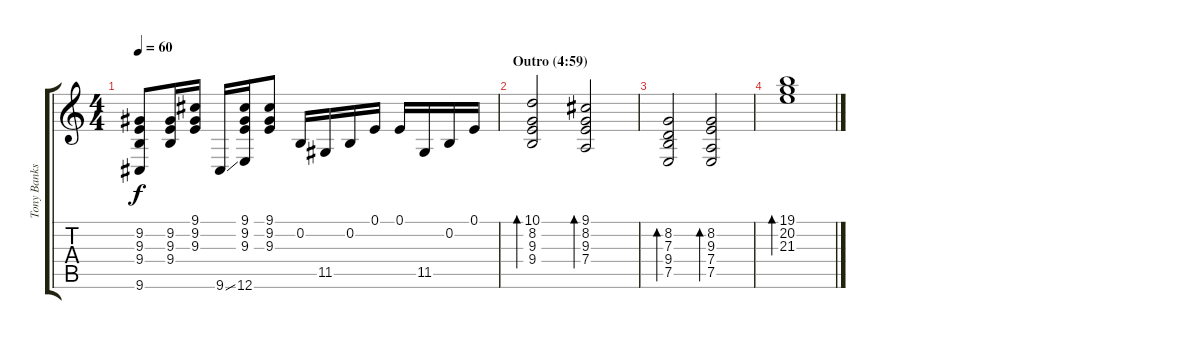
\track ("Tony Banks (piano)" "Tony Banks") {instrument electricgrandpiano}
\staff {score tabs}
\tuning (E4 B3 G3 D3 A2 E2) {hide}
\ts (4 4)
\tempo 60
\clef g2
\ks c
(9.2 9.3 9.4 9.6).8{dy f} (9.2 9.3 9.4).16 (9.1 9.2 9.3).16 9.6{ss}.16 (9.1 9.2 9.3 12.6).16 (9.1 9.2 9.3).8 0.2.16 11.5.16 0.2.16 0.1.16 0.1.16 11.5.16 0.2.16 0.1.16 |
\section ("" "Outro (4:59)")
(10.1 8.2 9.3 9.4).2{bd 60} (9.1 8.2 9.3 7.4).2{bd 60} |
(8.2 7.3 9.4 7.5).2{bd 60} (8.2 9.3 7.4 7.5).2{bd 60} |
(19.1 20.2 21.3).1{bd 120}
